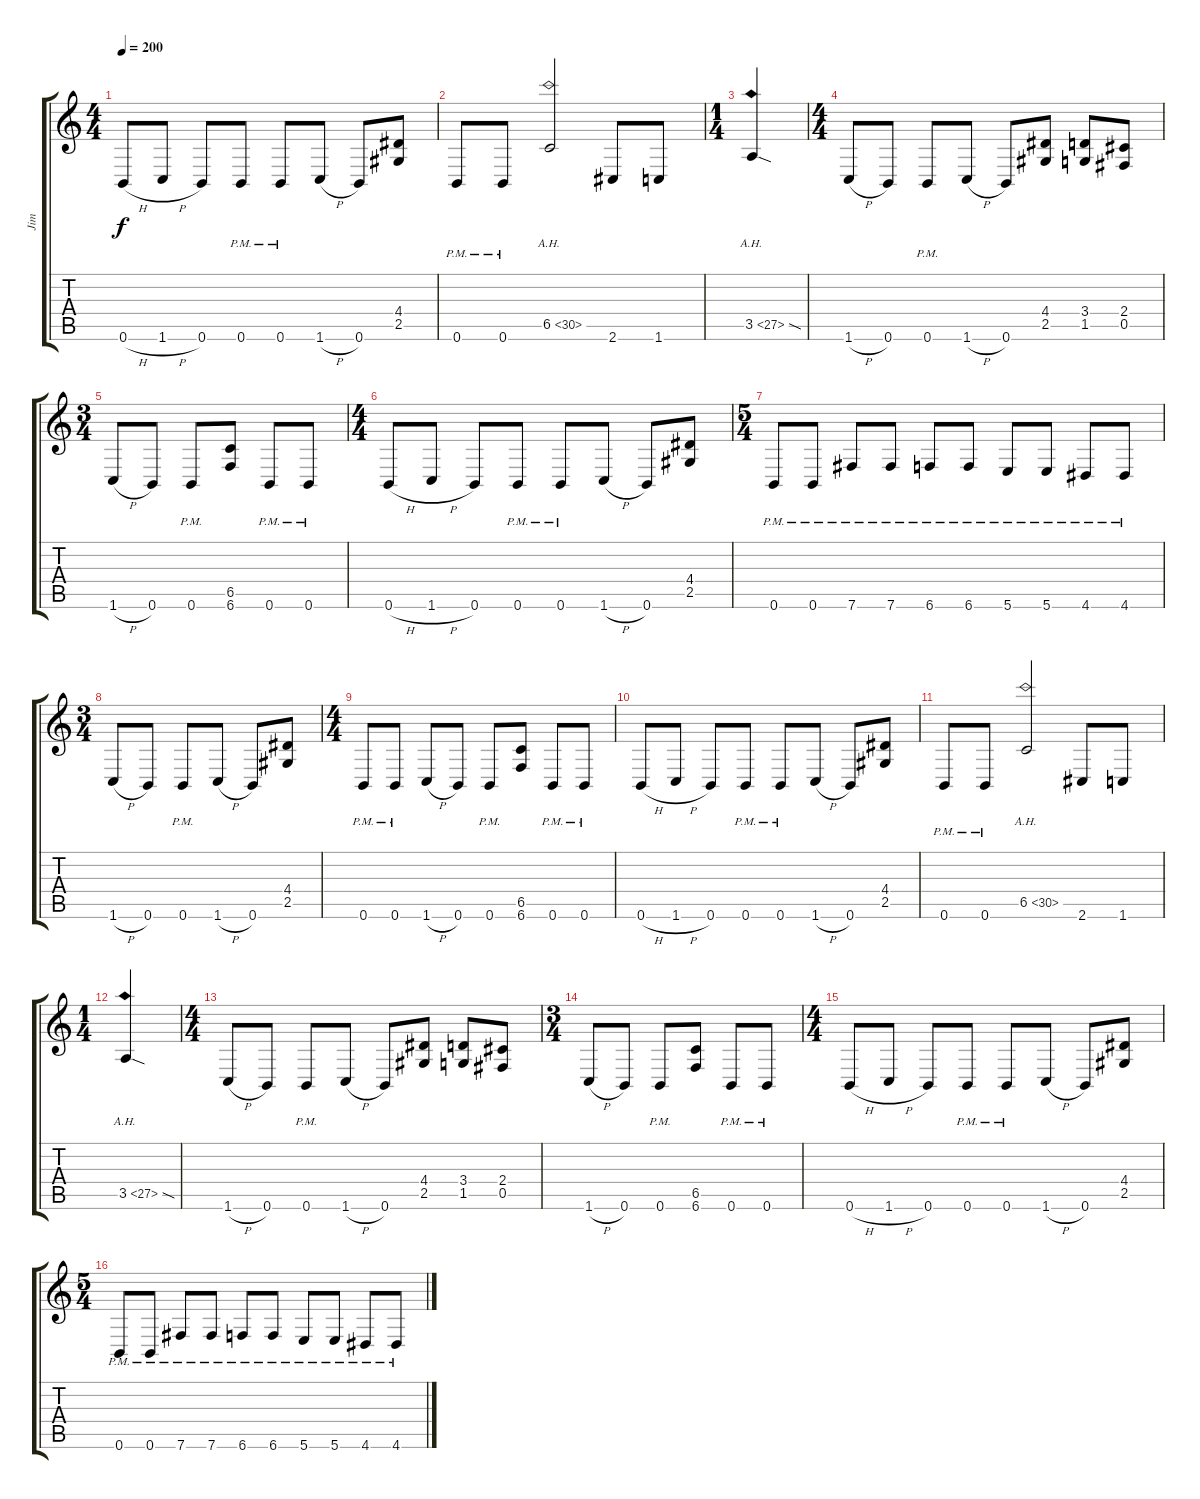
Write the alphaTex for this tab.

\track ("Jim" "Jim") {instrument distortionguitar}
\staff {score tabs}
\tuning (Db4 Ab3 E3 B2 Gb2 B1) {hide}
\ts (4 4)
\tempo 200
\clef g2
\ks c
0.6{h}.8{dy f} 1.6{h}.8 0.6.8 0.6{pm}.8 0.6{pm}.8 1.6{h}.8 0.6.8 (4.4 2.5).8 |
0.6{pm}.8 0.6{pm}.8 6.5{ah 24}.2 2.6.8 1.6.8 |
\ts (1 4)
3.5{ah 24 sod}.4 |
\ts (4 4)
1.6{h}.8 0.6.8 0.6{pm}.8 1.6{h}.8 0.6.8 (4.4 2.5).8 (3.4 1.5).8 (2.4 0.5).8 |
\ts (3 4)
1.6{h}.8 0.6.8 0.6{pm}.8 (6.5 6.6).8 0.6{pm}.8 0.6{pm}.8 |
\ts (4 4)
0.6{h}.8 1.6{h}.8 0.6.8 0.6{pm}.8 0.6{pm}.8 1.6{h}.8 0.6.8 (4.4 2.5).8 |
\ts (5 4)
0.6{pm}.8 0.6{pm}.8 7.6{pm}.8 7.6{pm}.8 6.6{pm}.8 6.6{pm}.8 5.6{pm}.8 5.6{pm}.8 4.6{pm}.8 4.6{pm}.8 |
\ts (3 4)
1.6{h}.8 0.6.8 0.6{pm}.8 1.6{h}.8 0.6.8 (4.4 2.5).8 |
\ts (4 4)
0.6{pm}.8 0.6{pm}.8 1.6{h}.8 0.6.8 0.6{pm}.8 (6.5 6.6).8 0.6{pm}.8 0.6{pm}.8 |
0.6{h}.8 1.6{h}.8 0.6.8 0.6{pm}.8 0.6{pm}.8 1.6{h}.8 0.6.8 (4.4 2.5).8 |
0.6{pm}.8 0.6{pm}.8 6.5{ah 24}.2 2.6.8 1.6.8 |
\ts (1 4)
3.5{ah 24 sod}.4 |
\ts (4 4)
1.6{h}.8 0.6.8 0.6{pm}.8 1.6{h}.8 0.6.8 (4.4 2.5).8 (3.4 1.5).8 (2.4 0.5).8 |
\ts (3 4)
1.6{h}.8 0.6.8 0.6{pm}.8 (6.5 6.6).8 0.6{pm}.8 0.6{pm}.8 |
\ts (4 4)
0.6{h}.8 1.6{h}.8 0.6.8 0.6{pm}.8 0.6{pm}.8 1.6{h}.8 0.6.8 (4.4 2.5).8 |
\ts (5 4)
0.6{pm}.8 0.6{pm}.8 7.6{pm}.8 7.6{pm}.8 6.6{pm}.8 6.6{pm}.8 5.6{pm}.8 5.6{pm}.8 4.6{pm}.8 4.6{pm}.8
